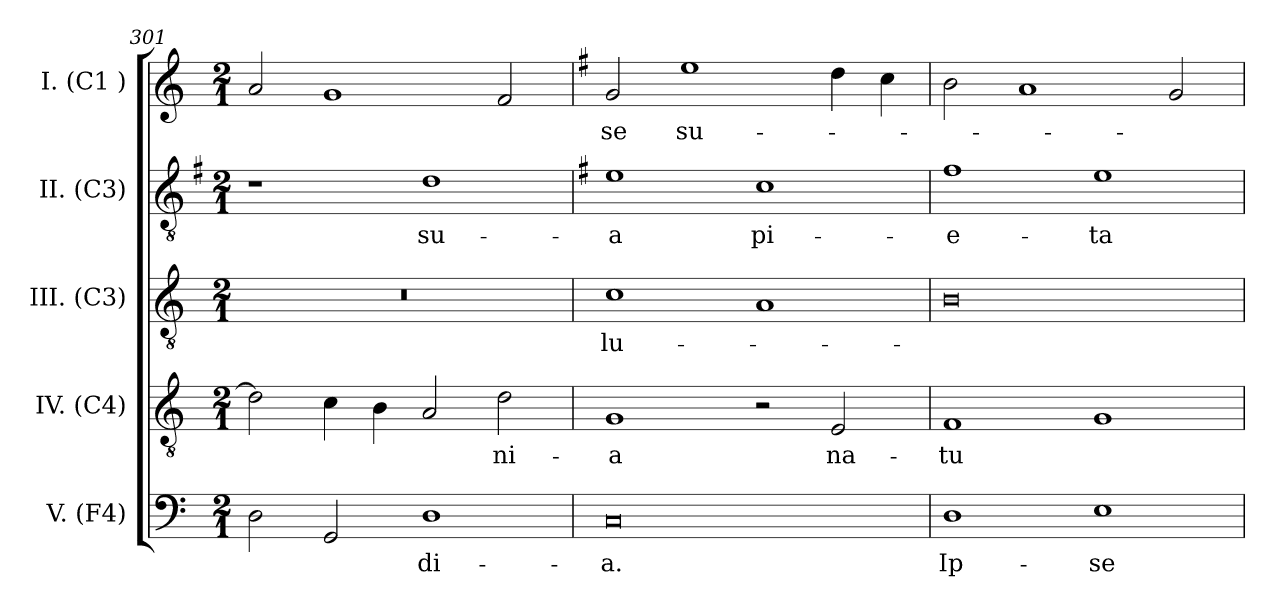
**kern	**text	**kern	**text	**kern	**text	**kern	**text	**kern	**text
*part5	*part5	*part4	*part4	*part3	*part3	*part2	*part2	*part1	*part1
*staff5	*staff5	*staff4	*staff4	*staff3	*staff3	*staff2	*staff2	*staff1	*staff1
*I"V. (F4)	*	*I"IV. (C4)	*	*I"III. (C3)	*	*I"II. (C3)	*	*I"I. (C1 )	*
*I'V.	*	*I'IV.	*	*I'III.	*	*I'II.	*	*I'I.	*
*clefF4	*	*clefGv2	*	*clefGv2	*	*clefGv2	*	*clefG2	*
*k[]	*	*k[]	*	*	*	*k[f#]	*	*k[]	*
*C:	*	*C:	*	*	*	*G:	*	*C:	*
*M2/1	*	*M2/1	*	*M2/1	*	*M2/1	*	*M2/1	*
=301	=301	=301	=301	=301	=301	=301	=301	=301	=301
2D\	.	2d\]	.	0r	.	1r	.	2a/	.
2GG/	.	4c\	.	.	.	.	.	1g	.
.	.	4B\	.	.	.	.	.	.	.
!	!LO:LY:b:cj	!	!	!	!	!	!LO:LY:b:cj	!	!
1D	-di-	2A/	.	.	.	1d	su-	.	.
!	!	!	!LO:LY:b:cj	!	!	!	!	!	!
.	.	2d\	-ni-	.	.	.	.	2f/	.
=302	=302	=302	=302	=302	=302	=302	=302	=302	=302
*	*	*	*	*	*	*	*	*k[f#]	*
*	*	*	*	*	*	*	*	*G:	*
!	!LO:LY:b:rj	!	!LO:LY:b:rj	!	!LO:LY:b:cj	!	!LO:LY:b:rj	!	!LO:LY:b:cj
0C	-a.	1G	-a	1c	lu-	1e	-a	2g/	-se
!	!	!	!	!	!	!	!	!	!LO:LY:b:cj
.	.	.	.	.	.	.	.	1ee	su-
!	!	!	!	!	!	!	!LO:LY:b:cj	!	!
.	.	2r	.	1A	.	1c	pi-	.	.
!	!	!	!LO:LY:b:cj	!	!	!	!	!	!
.	.	2E/	na-	.	.	.	.	4dd\	.
.	.	.	.	.	.	.	.	4cc\	.
=303	=303	=303	=303	=303	=303	=303	=303	=303	=303
!	!LO:LY:b:cj	!	!LO:LY:b:cj	!	!	!	!LO:LY:b:rj	!	!
1D	Ip-	1F	-tu	0B	.	1f#	-e-	2b\	.
.	.	.	.	.	.	.	.	1a	.
!	!LO:LY:b:cj	!	!	!	!	!	!LO:LY:b:cj	!	!
1E	-se	1G	.	.	.	1e	-ta-	.	.
.	.	.	.	.	.	.	.	2g/	.
=	=	=	=	=	=	=	=	=	=
*-	*-	*-	*-	*-	*-	*-	*-	*-	*-
